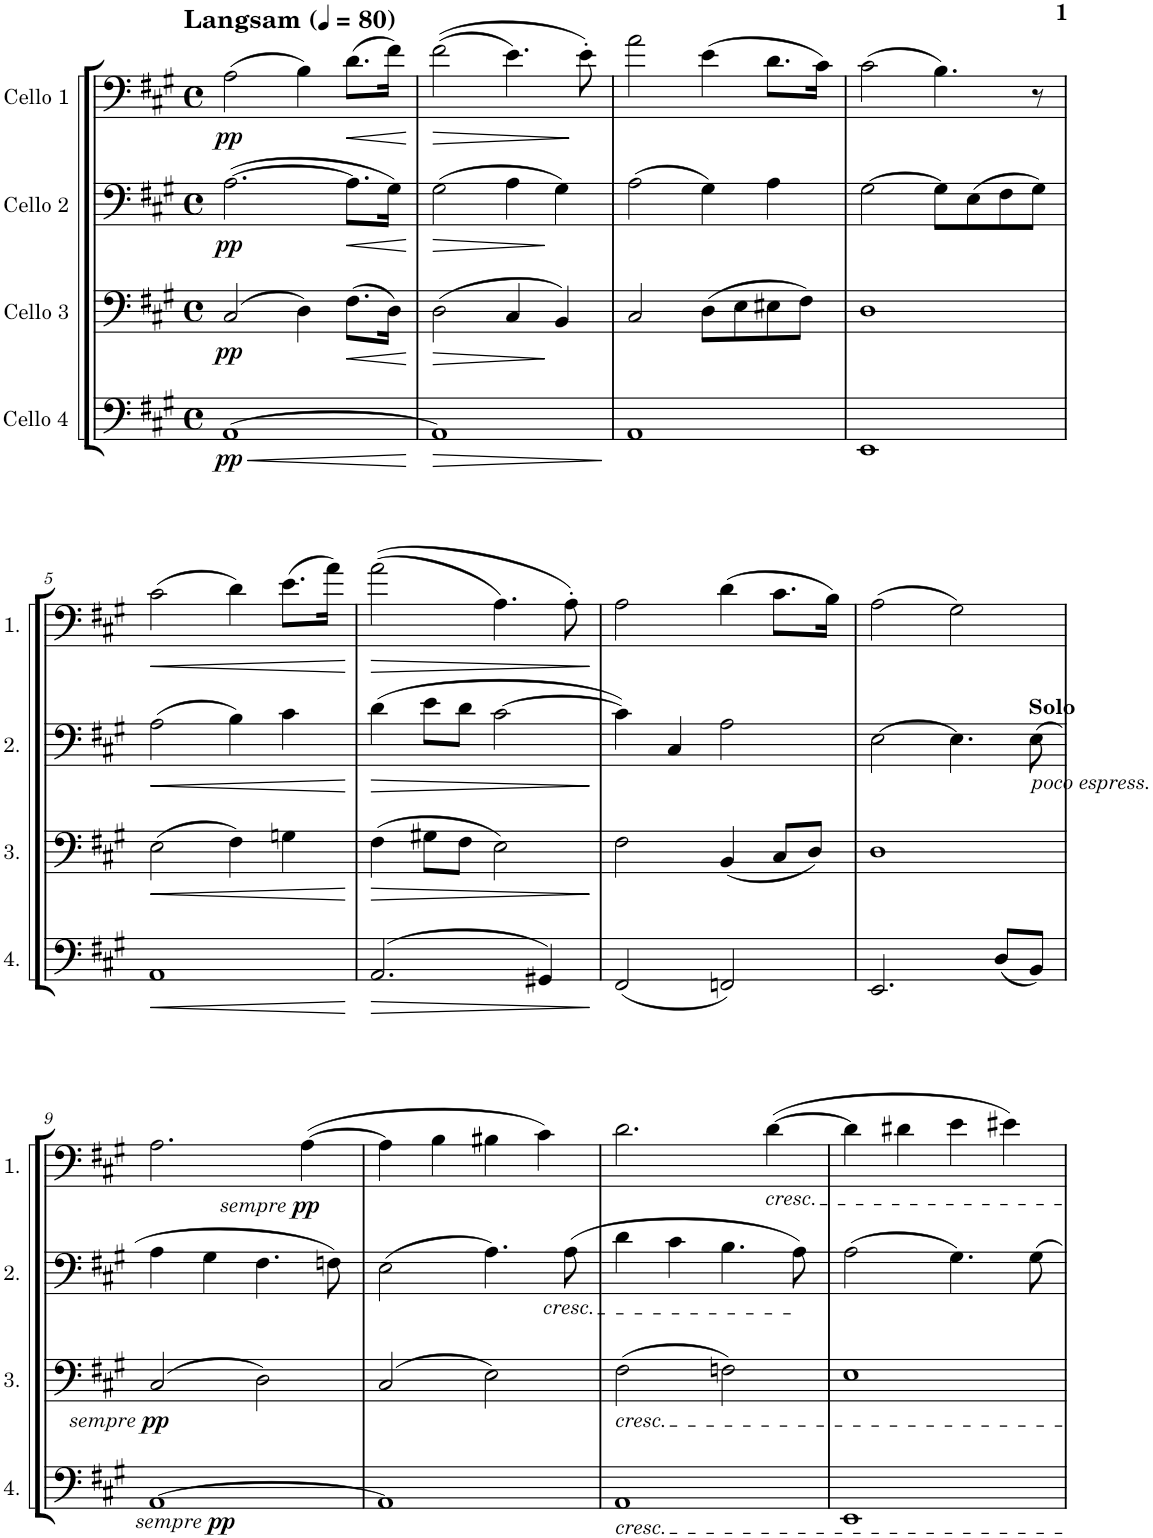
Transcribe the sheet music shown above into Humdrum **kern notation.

**kern	**dynam	**kern	**dynam	**kern	**dynam	**kern	**dynam
*part4	*part4	*part3	*part3	*part2	*part2	*part1	*part1
*staff4	*staff4	*staff3	*staff3	*staff2	*staff2	*staff1	*staff1
*I"Cello 4	*	*I"Cello 3	*	*I"Cello 2	*	*I"Cello 1	*
*clefF4	*	*clefF4	*	*clefF4	*	*clefF4	*
*k[f#c#g#]	*	*k[f#c#g#]	*	*k[f#c#g#]	*	*k[f#c#g#]	*
*M4/4	*	*M4/4	*	*M4/4	*	*M4/4	*
*met(c)	*	*met(c)	*	*met(c)	*	*met(c)	*
*MM80	*	*MM80	*	*MM80	*	*MM80	*
=1	=1	=1	=1	=1	=1	=1	=1
!	!	!	!	!	!	!LO:TX:a:B:t=Langsam	!
!	!LO:HP:b	!	!	!	!	!	!
!	!LO:DY:n=1:b	!	!LO:DY:b	!	!LO:DY:b	!	!LO:DY:b
[>1AA	< pp	(2C#/	pp	([2.A\	pp	(2A\	pp
.	.	4D\)	.	.	.	4B\)	.
!	!	!	!LO:HP:b	!	!LO:HP:b	!	!LO:HP:b
.	.	(8.F#\L	<	8.A\L]	<	(8.d\L	<
.	.	16D\Jk)	.	16G#\Jk)	.	16f#\Jk)	.
.	[	.	[	.	[	.	[
=2	=2	=2	=2	=2	=2	=2	=2
!	!LO:HP:b	!	!LO:HP:b	!	!LO:HP:b	!	!LO:HP:b
1AA]	>	(2D\	>	(2G#\	>	((2f#\	>
.	.	4C#/	.	4A\	.	4.e\)	.
.	.	4BB/)	]	4G#\)	]	.	.
.	.	.	.	.	.	8e'\)	]
.	]	.	.	.	.	.	.
=3	=3	=3	=3	=3	=3	=3	=3
1AA	.	2C#/	.	(2A\	.	2a\	.
.	.	(8D\L	.	4G#\)	.	(4e\	.
.	.	8E\	.	.	.	.	.
.	.	8E#X\	.	4A\	.	8.d\L	.
.	.	8F#\J)	.	.	.	.	.
.	.	.	.	.	.	16c#\Jk)	.
=4	=4	=4	=4	=4	=4	=4	=4
1EE	.	1D	.	[2G#\	.	(2c#\	.
.	.	.	.	8G#\L]	.	4.B\)	.
.	.	.	.	(8E\	.	.	.
.	.	.	.	8F#\	.	.	.
.	.	.	.	8G#\J)	.	8r	.
!!LO:LB:g=z
=5	=5	=5	=5	=5	=5	=5	=5
!	!LO:HP:b	!	!LO:HP:b	!	!LO:HP:b	!	!LO:HP:b
1AA	<	(2E\	<	(2A\	<	(2c#\	<
.	.	4F#\)	.	4B\)	.	4d\)	.
.	.	4Gn\	.	4c#\	.	(8.e\L	.
.	.	.	.	.	.	16a\Jk)	.
.	[	.	[	.	[	.	[
=6	=6	=6	=6	=6	=6	=6	=6
!	!LO:HP:b	!	!LO:HP:b	!	!LO:HP:b	!	!LO:HP:b
(>2.AA/	>	(4F#\	>	(4d\	>	((2a\	>
.	.	8G#X\L	.	8e\L	.	.	.
.	.	8F#\J	.	8d\J	.	.	.
.	.	2E\)	.	[2c#\	.	4.A\)	.
4GG#X/)	.	.	.	.	.	.	.
.	.	.	.	.	.	8A'\)	.
.	]	.	]	.	]	.	]
=7	=7	=7	=7	=7	=7	=7	=7
(2FF#/	.	2F#\	.	4c#\])	.	2A\	.
.	.	.	.	4C#/	.	.	.
2FFn/)	.	(4BB/	.	2A\	.	(4d\	.
.	.	8C#/L	.	.	.	8.c#\L	.
.	.	8D/J)	.	.	.	.	.
.	.	.	.	.	.	16B\Jk)	.
=8	=8	=8	=8	=8	=8	=8	=8
2.EE/	.	1D	.	[2E\	.	(2A\	.
.	.	.	.	4.E\]	.	2G#\)	.
(8D/L	.	.	.	.	.	.	.
!	!	!	!	!LO:TX:b:i:t=poco espress.	!	!	!
!	!	!	!	!LO:TX:a:B:t=Solo	!	!	!
8BB/J)	.	.	.	(8E\	.	.	.
!!LO:LB:g=z
=9	=9	=9	=9	=9	=9	=9	=9
!	!LO:DY:b	!	!	!	!	!	!
!	!LO:DY:n=1:b	!	!LO:DY:b	!	!	!	!
!	!	!	!LO:DY:n=1:b	!	!	!	!
[>1AA	other-dynamics pp	(2C#/	other-dynamics pp	4A\	.	2.A\	.
.	.	.	.	4G#\	.	.	.
.	.	2D\)	.	4.F#\	.	.	.
!	!	!	!	!	!	!	!LO:DY:b
!	!	!	!	!	!	!	!LO:DY:n=1:b
.	.	.	.	.	.	([4A\	other-dynamics pp
.	.	.	.	8Fn\)	.	.	.
=10	=10	=10	=10	=10	=10	=10	=10
1AA]	.	(2C#/	.	(2E\	.	4A\]	.
.	.	.	.	.	.	4B\	.
.	.	2E\)	.	4.A\)	.	4B#X\	.
.	.	.	.	.	.	4c#\)	.
!	!	!	!	!LO:TX:b:i:t=cresc.	!	!	!
.	.	.	.	(8A\	.	.	.
=11	=11	=11	=11	=11	=11	=11	=11
!	!	!LO:TX:b:i:t=cresc.	!	!	!	!	!
!LO:TX:b:i:t=cresc.	!	!	!	!	!	!	!
1AA	.	(2F#\	.	4d\	.	2.d\	.
.	.	.	.	4c#\	.	.	.
.	.	2Fn\)	.	4.B\	.	.	.
!	!	!	!	!	!	!LO:TX:b:i:t=cresc.	!
.	.	.	.	.	.	([4d\	.
.	.	.	.	8A\)	.	.	.
=12	=12	=12	=12	=12	=12	=12	=12
1EE	.	1E	.	(2A\	.	4d\]	.
.	.	.	.	.	.	4d#X\	.
.	.	.	.	4.G#\)	.	4e\	.
.	.	.	.	.	.	4e#X\)	.
.	.	.	.	8G#\	.	.	.
=	=	=	=	=	=	=	=
*-	*-	*-	*-	*-	*-	*-	*-
